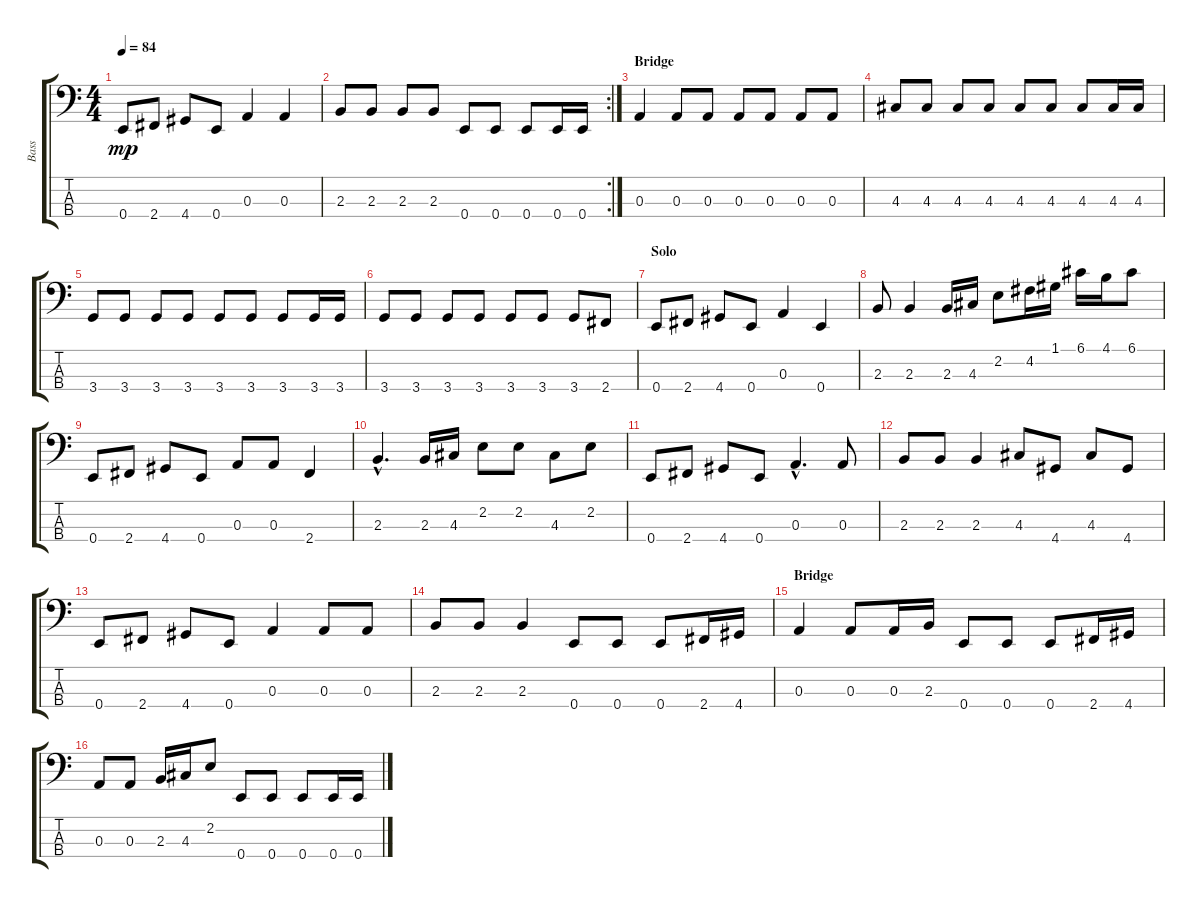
\track ("Bass" "Bass") {instrument electricbassfinger}
\staff {score tabs}
\tuning (G2 D2 A1 E1) {hide}
\ts (4 4)
\tempo 84
\clef f4
\ks c
0.4.8{dy mp} 2.4.8 4.4.8 0.4.8 0.3.4 0.3.4 |
\rc 2
2.3.8 2.3.8 2.3.8 2.3.8 0.4.8 0.4.8 0.4.8 0.4.16 0.4.16 |
\section ("" "Bridge")
0.3.4 0.3.8 0.3.8 0.3.8 0.3.8 0.3.8 0.3.8 |
4.3.8 4.3.8 4.3.8 4.3.8 4.3.8 4.3.8 4.3.8 4.3.16 4.3.16 |
3.4.8 3.4.8 3.4.8 3.4.8 3.4.8 3.4.8 3.4.8 3.4.16 3.4.16 |
3.4.8 3.4.8 3.4.8 3.4.8 3.4.8 3.4.8 3.4.8 2.4.8 |
\section ("" "Solo")
0.4.8 2.4.8 4.4.8 0.4.8 0.3.4 0.4.4 |
2.3.8 2.3.4 2.3.16 4.3.16 2.2.8 4.2.16 1.1.16 6.1.16 4.1.16 6.1.8 |
0.4.8 2.4.8 4.4.8 0.4.8 0.3.8 0.3.8 2.4.4 |
2.3{hac}.4{d} 2.3.16 4.3.16 2.2.8 2.2.8 4.3.8 2.2.8 |
0.4.8 2.4.8 4.4.8 0.4.8 0.3{hac}.4{d} 0.3.8 |
2.3.8 2.3.8 2.3.4 4.3.8 4.4.8 4.3.8 4.4.8 |
0.4.8 2.4.8 4.4.8 0.4.8 0.3.4 0.3.8 0.3.8 |
2.3.8 2.3.8 2.3.4 0.4.8 0.4.8 0.4.8 2.4.16 4.4.16 |
\section ("" "Bridge")
0.3.4 0.3.8 0.3.16 2.3.16 0.4.8 0.4.8 0.4.8 2.4.16 4.4.16 |
0.3.8 0.3.8 2.3.16 4.3.16 2.2.8 0.4.8 0.4.8 0.4.8 0.4.16 0.4.16
